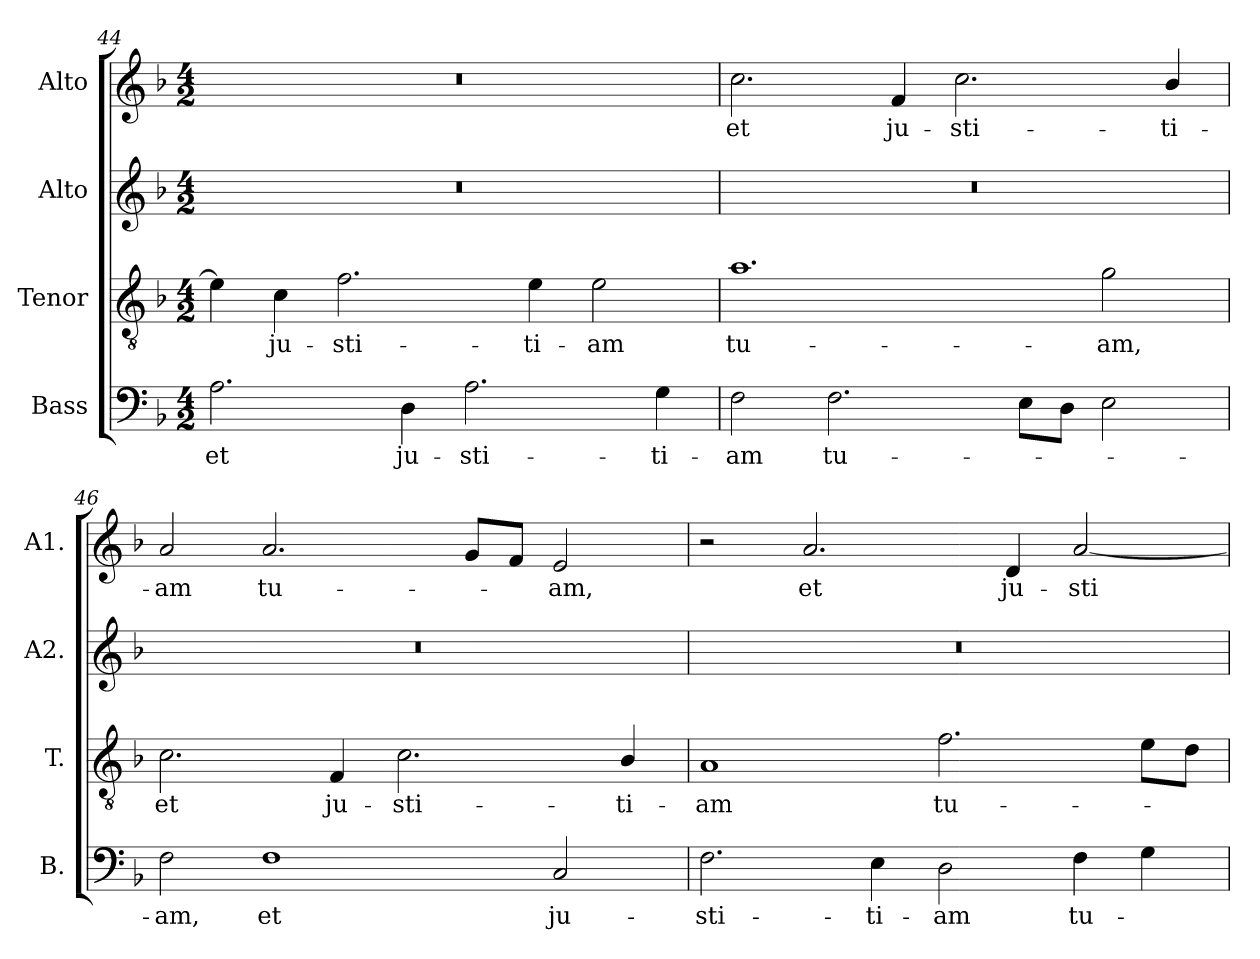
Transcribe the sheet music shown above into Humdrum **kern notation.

**kern	**text	**kern	**text	**kern	**kern	**text
*part4	*part4	*part3	*part3	*part2	*part1	*part1
*staff4	*staff4	*staff3	*staff3	*staff2	*staff1	*staff1
*I"Bass	*	*I"Tenor	*	*I"Alto	*I"Alto	*
*I'B.	*	*I'T.	*	*I'A2.	*I'A1.	*
*clefF4	*	*clefGv2	*	*clefG2	*clefG2	*
*	*	*ITrd7c12	*	*	*	*
*k[b-]	*	*k[b-]	*	*k[b-]	*k[b-]	*
*F:	*	*F:	*	*F:	*F:	*
*M4/2	*	*M4/2	*	*M4/2	*M4/2	*
=44	=44	=44	=44	=44	=44	=44
!	!LO:LY:b:color=#000000	!	!	!LO:N:vis=1	!LO:N:vis=1	!
2.Ai\	et	4Ei\]	.	0r	0r	.
!	!	!	!LO:LY:b:color=#000000	!	!	!
.	.	4Ci\	ju-	.	.	.
!	!	!	!LO:LY:b:color=#000000	!	!	!
.	.	2.Fi\	-sti-	.	.	.
!	!LO:LY:b:color=#000000	!	!	!	!	!
4Di\	ju-	.	.	.	.	.
!	!LO:LY:b:color=#000000	!	!	!	!	!
2.Ai\	-sti-	.	.	.	.	.
!	!	!	!LO:LY:b:color=#000000	!	!	!
.	.	4Ei\	-ti-	.	.	.
!	!	!	!LO:LY:b:color=#000000	!	!	!
.	.	2Ei\	-am	.	.	.
!	!LO:LY:b:color=#000000	!	!	!	!	!
4Gi\	-ti-	.	.	.	.	.
=45	=45	=45	=45	=45	=45	=45
!	!LO:LY:b:color=#000000	!	!	!	!	!
!	!	!	!LO:LY:b:color=#000000	!LO:N:vis=1	!	!
!	!	!	!	!	!	!LO:LY:b:color=#000000
2Fi\	-am	1.Ai	tu-	0r	2.cci\	et
!	!LO:LY:b:color=#000000	!	!	!	!	!
2.Fi\	tu-	.	.	.	.	.
!	!	!	!	!	!	!LO:LY:b:color=#000000
.	.	.	.	.	4fi/	ju-
!	!	!	!	!	!	!LO:LY:b:color=#000000
.	.	.	.	.	2.cci\	-sti-
8Ei\L	.	.	.	.	.	.
8Di\J	.	.	.	.	.	.
!	!	!	!LO:LY:b:color=#000000	!	!	!
2Ei\	.	2Gi\	-am,	.	.	.
!	!	!	!	!	!	!LO:LY:b:color=#000000
.	.	.	.	.	4b-i/	-ti-
!!LO:LB:g=z
=46	=46	=46	=46	=46	=46	=46
!	!LO:LY:b:color=#000000	!	!	!	!	!
!	!	!	!LO:LY:b:color=#000000	!LO:N:vis=1	!	!
!	!	!	!	!	!	!LO:LY:b:color=#000000
2Fi\	-am,	2.Ci\	et	0r	2ai/	-am
!	!LO:LY:b:color=#000000	!	!	!	!	!
!	!	!	!	!	!	!LO:LY:b:color=#000000
1Fi	et	.	.	.	2.ai/	tu-
!	!	!	!LO:LY:b:color=#000000	!	!	!
.	.	4FFi/	ju-	.	.	.
!	!	!	!LO:LY:b:color=#000000	!	!	!
.	.	2.Ci\	-sti-	.	.	.
.	.	.	.	.	8gi/L	.
.	.	.	.	.	8fi/J	.
!	!LO:LY:b:color=#000000	!	!	!	!	!
!	!	!	!	!	!	!LO:LY:b:color=#000000
2Ci/	ju-	.	.	.	2ei/	-am,
!	!	!	!LO:LY:b:color=#000000	!	!	!
.	.	4BB-i/	-ti-	.	.	.
=47	=47	=47	=47	=47	=47	=47
!	!LO:LY:b:color=#000000	!	!	!	!	!
!	!	!	!LO:LY:b:color=#000000	!LO:N:vis=1	!	!
2.Fi\	-sti-	1AAi	-am	0r	2r	.
!	!	!	!	!	!	!LO:LY:b:color=#000000
.	.	.	.	.	2.ai/	et
!	!LO:LY:b:color=#000000	!	!	!	!	!
4Ei\	-ti-	.	.	.	.	.
!	!LO:LY:b:color=#000000	!	!	!	!	!
!	!	!	!LO:LY:b:color=#000000	!	!	!
2Di\	-am	2.Fi\	tu-	.	.	.
!	!	!	!	!	!	!LO:LY:b:color=#000000
.	.	.	.	.	4di/	ju-
!	!LO:LY:b:color=#000000	!	!	!	!	!
!	!	!	!	!	!	!LO:LY:b:color=#000000
4Fi\	tu-	.	.	.	[2ai/	-sti-
4Gi\	.	8Ei\L	.	.	.	.
.	.	8Di\J	.	.	.	.
=	=	=	=	=	=	=
*-	*-	*-	*-	*-	*-	*-
